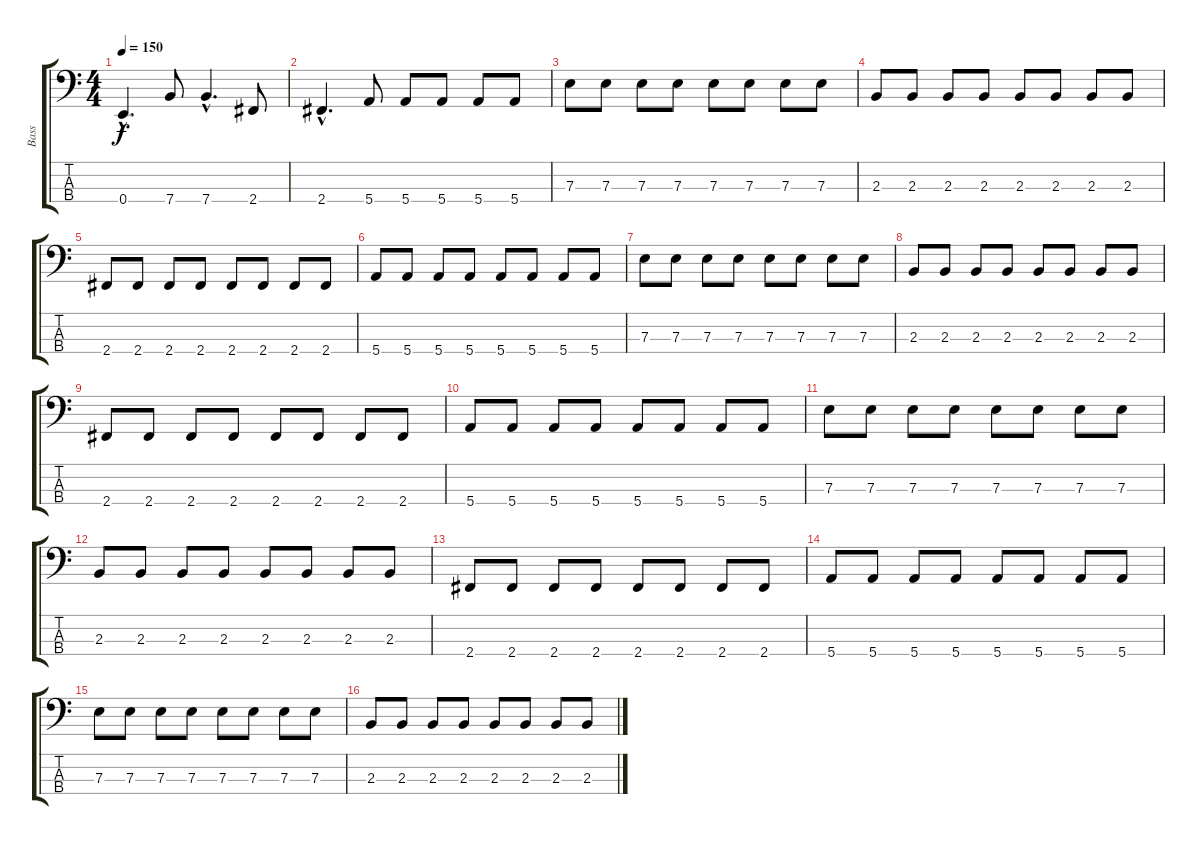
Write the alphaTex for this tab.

\track ("Bass" "Bass") {instrument electricbassfinger}
\staff {score tabs}
\tuning (G2 D2 A1 E1) {hide}
\ts (4 4)
\tempo 150
\clef f4
\ks c
0.4{hac}.4{d dy f} 7.4.8 7.4{hac}.4{d} 2.4.8 |
2.4{hac}.4{d} 5.4.8 5.4.8 5.4.8 5.4.8 5.4.8 |
7.3.8 7.3.8 7.3.8 7.3.8 7.3.8 7.3.8 7.3.8 7.3.8 |
2.3.8 2.3.8 2.3.8 2.3.8 2.3.8 2.3.8 2.3.8 2.3.8 |
2.4.8 2.4.8 2.4.8 2.4.8 2.4.8 2.4.8 2.4.8 2.4.8 |
5.4.8 5.4.8 5.4.8 5.4.8 5.4.8 5.4.8 5.4.8 5.4.8 |
7.3.8 7.3.8 7.3.8 7.3.8 7.3.8 7.3.8 7.3.8 7.3.8 |
2.3.8 2.3.8 2.3.8 2.3.8 2.3.8 2.3.8 2.3.8 2.3.8 |
2.4.8 2.4.8 2.4.8 2.4.8 2.4.8 2.4.8 2.4.8 2.4.8 |
5.4.8 5.4.8 5.4.8 5.4.8 5.4.8 5.4.8 5.4.8 5.4.8 |
7.3.8 7.3.8 7.3.8 7.3.8 7.3.8 7.3.8 7.3.8 7.3.8 |
2.3.8 2.3.8 2.3.8 2.3.8 2.3.8 2.3.8 2.3.8 2.3.8 |
2.4.8 2.4.8 2.4.8 2.4.8 2.4.8 2.4.8 2.4.8 2.4.8 |
5.4.8 5.4.8 5.4.8 5.4.8 5.4.8 5.4.8 5.4.8 5.4.8 |
7.3.8 7.3.8 7.3.8 7.3.8 7.3.8 7.3.8 7.3.8 7.3.8 |
2.3.8 2.3.8 2.3.8 2.3.8 2.3.8 2.3.8 2.3.8 2.3.8
